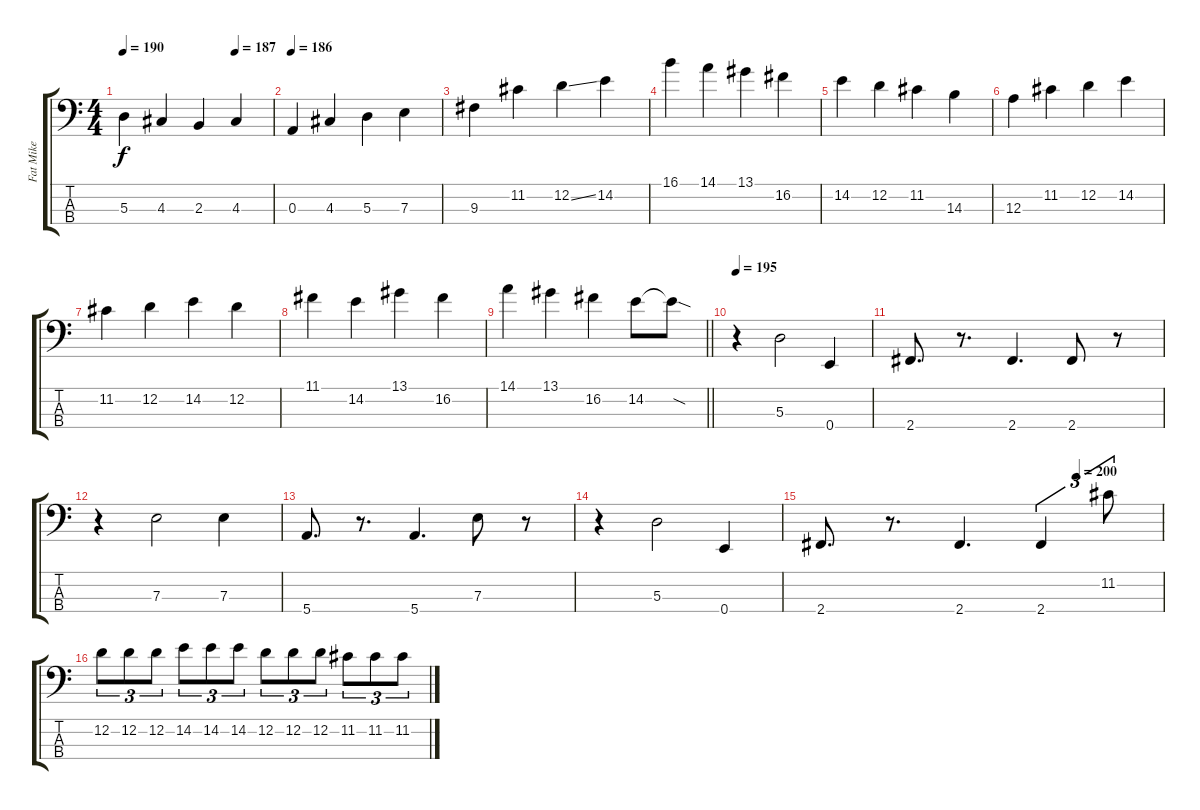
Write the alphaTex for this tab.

\track ("Fat Mike" "Fat Mike") {instrument electricbasspick}
\staff {score tabs}
\tuning (G2 D2 A1 E1) {hide}
\ts (4 4)
\tempo 190
\tempo (187 0.75)
\clef f4
\ks c
5.3.4{dy f} 4.3.4 2.3.4 4.3.4 |
\tempo 186
0.3.4 4.3.4 5.3.4 7.3.4 |
9.3.4 11.2.4 12.2{ss}.4 14.2.4 |
16.1.4 14.1.4 13.1.4 16.2.4 |
14.2.4 12.2.4 11.2.4 14.3.4 |
12.3.4 11.2.4 12.2.4 14.2.4 |
11.2.4 12.2.4 14.2.4 12.2.4 |
11.1.4 14.2.4 13.1.4 16.2.4 |
\barLineRight lightlight
14.1.4 13.1.4 16.2.4 14.2.8 14.2{sod t}.8 |
\section ("" "")
\tempo 195
r.4 5.3.2 0.4.4 |
2.4.8{d} r.8{d} 2.4.4{d} 2.4.8 r.8 |
r.4 7.3.2 7.3.4 |
5.4.8{d} r.8{d} 5.4.4{d} 7.3.8 r.8 |
r.4 5.3.2 0.4.4 |
\tempo (200 0.75)
2.4.8{d} r.8{d} 2.4.4{d} 2.4.4{tu (3 2)} 11.2.8{tu (3 2)} |
12.2.8{tu (3 2)} 12.2.8{tu (3 2)} 12.2.8{tu (3 2)} 14.2.8{tu (3 2)} 14.2.8{tu (3 2)} 14.2.8{tu (3 2)} 12.2.8{tu (3 2)} 12.2.8{tu (3 2)} 12.2.8{tu (3 2)} 11.2.8{tu (3 2)} 11.2.8{tu (3 2)} 11.2.8{tu (3 2)}
